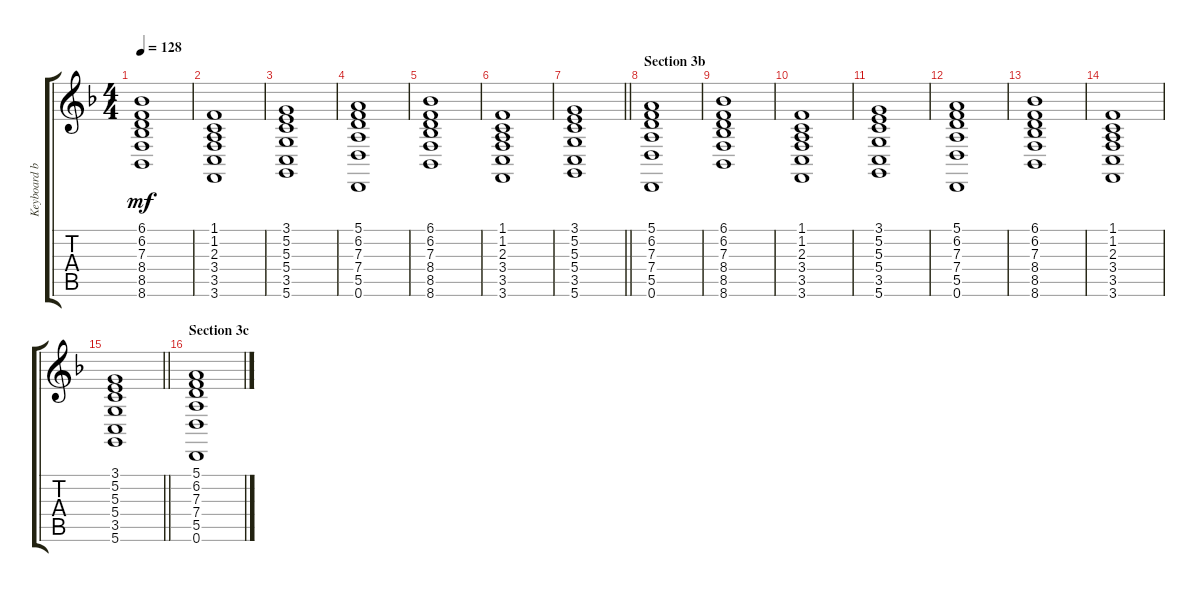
\track ("Keyboard b" "Keyboard b") {instrument fx7echoes}
\staff {score tabs}
\tuning (E4 B3 G3 D3 A2 D2) {hide}
\ts (4 4)
\tempo 128
\clef g2
\ks f
(6.1 6.2 7.3 8.4 8.5 8.6).1{dy mf} |
(1.1 1.2 2.3 3.4 3.5 3.6).1 |
(3.1 5.2 5.3 5.4 3.5 5.6).1 |
(5.1 6.2 7.3 7.4 5.5 0.6).1 |
(6.1 6.2 7.3 8.4 8.5 8.6).1 |
(1.1 1.2 2.3 3.4 3.5 3.6).1 |
\barLineRight lightlight
(3.1 5.2 5.3 5.4 3.5 5.6).1 |
\section ("" "Section 3b")
(5.1 6.2 7.3 7.4 5.5 0.6).1 |
(6.1 6.2 7.3 8.4 8.5 8.6).1 |
(1.1 1.2 2.3 3.4 3.5 3.6).1 |
(3.1 5.2 5.3 5.4 3.5 5.6).1 |
(5.1 6.2 7.3 7.4 5.5 0.6).1 |
(6.1 6.2 7.3 8.4 8.5 8.6).1 |
(1.1 1.2 2.3 3.4 3.5 3.6).1 |
\barLineRight lightlight
(3.1 5.2 5.3 5.4 3.5 5.6).1 |
\section ("" "Section 3c")
(5.1 6.2 7.3 7.4 5.5 0.6).1
